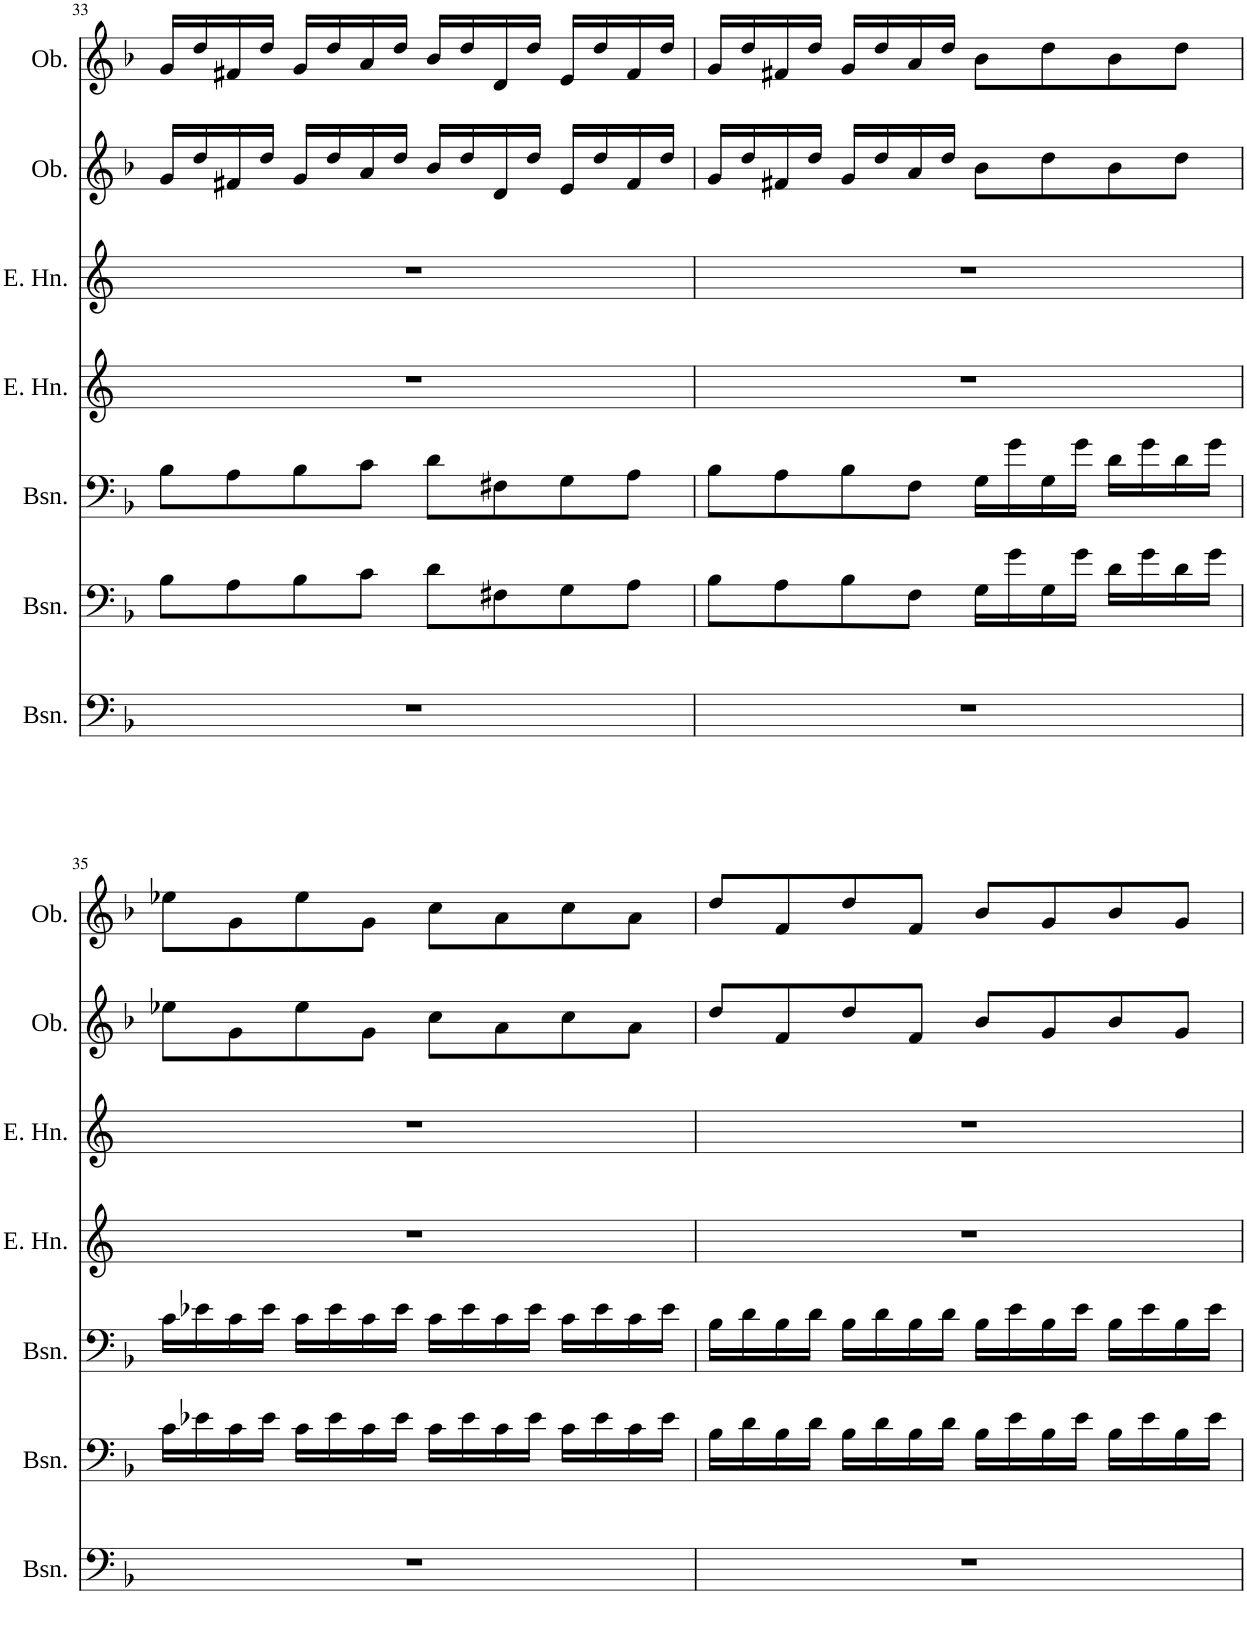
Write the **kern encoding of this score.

**kern	**kern	**kern	**kern	**kern	**kern	**kern
*part7	*part6	*part5	*part4	*part3	*part2	*part1
*staff7	*staff6	*staff5	*staff4	*staff3	*staff2	*staff1
*I"Bassoon	*I"Bassoon	*I"Bassoon	*I"English Horn	*I"English Horn	*I"Oboe	*I"Oboe
*I'Bsn.	*I'Bsn.	*I'Bsn.	*I'E. Hn.	*I'E. Hn.	*I'Ob.	*I'Ob.
!!LO:PB:g=z
*clefF4	*clefF4	*clefF4	*clefG2	*clefG2	*clefG2	*clefG2
*	*	*	*Trd4c7	*Trd4c7	*	*
*k[b-]	*k[b-]	*k[b-]	*k[]	*k[]	*k[b-]	*k[b-]
*M4/4	*M4/4	*M4/4	*M4/4	*M4/4	*M4/4	*M4/4
*met(c)	*met(c)	*met(c)	*met(c)	*met(c)	*met(c)	*met(c)
=33	=33	=33	=33	=33	=33	=33
1r	8B-\L	8B-\L	1r	1r	16g/LL	16g/LL
.	.	.	.	.	16dd/	16dd/
.	8A\	8A\	.	.	16f#X/	16f#X/
.	.	.	.	.	16dd/JJ	16dd/JJ
.	8B-\	8B-\	.	.	16g/LL	16g/LL
.	.	.	.	.	16dd/	16dd/
.	8c\J	8c\J	.	.	16a/	16a/
.	.	.	.	.	16dd/JJ	16dd/JJ
.	8d\L	8d\L	.	.	16b-/LL	16b-/LL
.	.	.	.	.	16dd/	16dd/
.	8F#X\	8F#X\	.	.	16d/	16d/
.	.	.	.	.	16dd/JJ	16dd/JJ
.	8G\	8G\	.	.	16e/LL	16e/LL
.	.	.	.	.	16dd/	16dd/
.	8A\J	8A\J	.	.	16f#/	16f#/
.	.	.	.	.	16dd/JJ	16dd/JJ
=34	=34	=34	=34	=34	=34	=34
1r	8B-\L	8B-\L	1r	1r	16g/LL	16g/LL
.	.	.	.	.	16dd/	16dd/
.	8A\	8A\	.	.	16f#X/	16f#X/
.	.	.	.	.	16dd/JJ	16dd/JJ
.	8B-\	8B-\	.	.	16g/LL	16g/LL
.	.	.	.	.	16dd/	16dd/
.	8F\J	8F\J	.	.	16a/	16a/
.	.	.	.	.	16dd/JJ	16dd/JJ
.	16G\LL	16G\LL	.	.	8b-\L	8b-\L
.	16g\	16g\	.	.	.	.
.	16G\	16G\	.	.	8dd\	8dd\
.	16g\JJ	16g\JJ	.	.	.	.
.	16d\LL	16d\LL	.	.	8b-\	8b-\
.	16g\	16g\	.	.	.	.
.	16d\	16d\	.	.	8dd\J	8dd\J
.	16g\JJ	16g\JJ	.	.	.	.
!!LO:LB:g=z
=35	=35	=35	=35	=35	=35	=35
1r	16c\LL	16c\LL	1r	1r	8ee-X\L	8ee-X\L
.	16e-X\	16e-X\	.	.	.	.
.	16c\	16c\	.	.	8g\	8g\
.	16e-\JJ	16e-\JJ	.	.	.	.
.	16c\LL	16c\LL	.	.	8ee-\	8ee-\
.	16e-\	16e-\	.	.	.	.
.	16c\	16c\	.	.	8g\J	8g\J
.	16e-\JJ	16e-\JJ	.	.	.	.
.	16c\LL	16c\LL	.	.	8cc\L	8cc\L
.	16e-\	16e-\	.	.	.	.
.	16c\	16c\	.	.	8a\	8a\
.	16e-\JJ	16e-\JJ	.	.	.	.
.	16c\LL	16c\LL	.	.	8cc\	8cc\
.	16e-\	16e-\	.	.	.	.
.	16c\	16c\	.	.	8a\J	8a\J
.	16e-\JJ	16e-\JJ	.	.	.	.
=36	=36	=36	=36	=36	=36	=36
1r	16B-\LL	16B-\LL	1r	1r	8dd/L	8dd/L
.	16d\	16d\	.	.	.	.
.	16B-\	16B-\	.	.	8f/	8f/
.	16d\JJ	16d\JJ	.	.	.	.
.	16B-\LL	16B-\LL	.	.	8dd/	8dd/
.	16d\	16d\	.	.	.	.
.	16B-\	16B-\	.	.	8f/J	8f/J
.	16d\JJ	16d\JJ	.	.	.	.
.	16B-\LL	16B-\LL	.	.	8b-/L	8b-/L
.	16e\	16e\	.	.	.	.
.	16B-\	16B-\	.	.	8g/	8g/
.	16e\JJ	16e\JJ	.	.	.	.
.	16B-\LL	16B-\LL	.	.	8b-/	8b-/
.	16e\	16e\	.	.	.	.
.	16B-\	16B-\	.	.	8g/J	8g/J
.	16e\JJ	16e\JJ	.	.	.	.
=	=	=	=	=	=	=
*-	*-	*-	*-	*-	*-	*-
